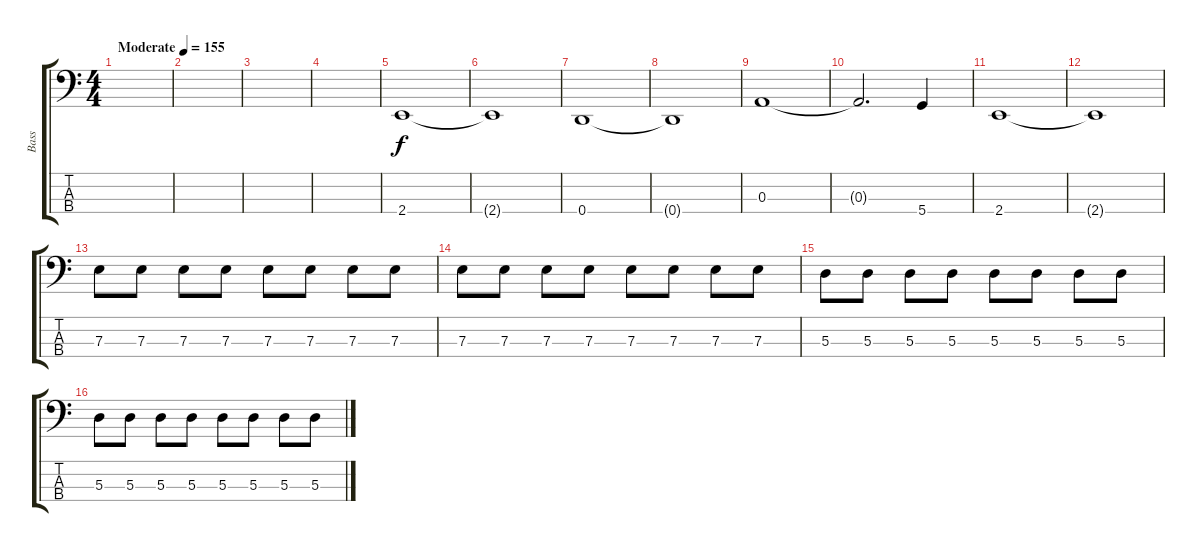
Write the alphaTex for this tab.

\track ("Bass" "Bass") {instrument electricbassfinger}
\staff {score tabs}
\tuning (G2 D2 A1 D1) {hide}
\ts (4 4)
\tempo (155 "Moderate")
\clef f4
\ks c
|
|
|
|
2.4.1 |
2.4{t}.1 |
0.4.1 |
0.4{t}.1 |
0.3.1 |
0.3{t}.2{d} 5.4.4 |
2.4.1 |
2.4{t}.1 |
7.3.8 7.3.8 7.3.8 7.3.8 7.3.8 7.3.8 7.3.8 7.3.8 |
7.3.8 7.3.8 7.3.8 7.3.8 7.3.8 7.3.8 7.3.8 7.3.8 |
5.3.8 5.3.8 5.3.8 5.3.8 5.3.8 5.3.8 5.3.8 5.3.8 |
5.3.8 5.3.8 5.3.8 5.3.8 5.3.8 5.3.8 5.3.8 5.3.8
